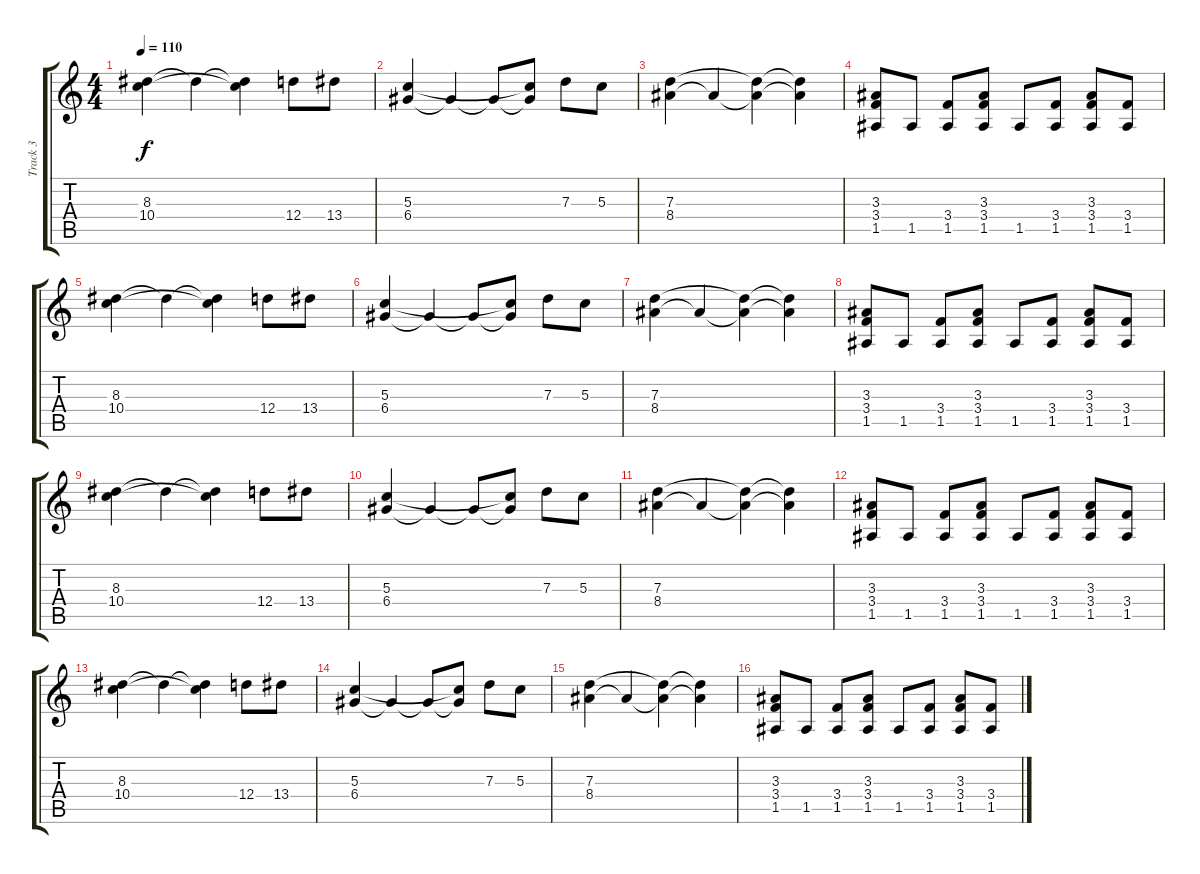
\track ("Track 3" "Track 3") {instrument distortionguitar}
\staff {score tabs}
\tuning (E4 B3 G3 D3 A2 E2) {hide}
\ts (4 4)
\tempo 110
\clef g2
\ks c
(8.3 10.4).4{dy f} 8.3{t}.4 (8.3{t} 10.4{t}).4 12.4.8 13.4.8 |
(5.3 6.4).4 6.4{t}.4 6.4{t}.8 (5.3{t} 6.4{t}).8 7.3.8 5.3.8 |
(7.3 8.4).4 8.4{t}.4 (7.3{t} 8.4{t}).4 (7.3{t} 8.4{t}).4 |
(3.3 3.4 1.5).8 1.5.8 (3.4 1.5).8 (3.3 3.4 1.5).8 1.5.8 (3.4 1.5).8 (3.3 3.4 1.5).8 (3.4 1.5).8 |
(8.3 10.4).4 8.3{t}.4 (8.3{t} 10.4{t}).4 12.4.8 13.4.8 |
(5.3 6.4).4 6.4{t}.4 6.4{t}.8 (5.3{t} 6.4{t}).8 7.3.8 5.3.8 |
(7.3 8.4).4 8.4{t}.4 (7.3{t} 8.4{t}).4 (7.3{t} 8.4{t}).4 |
(3.3 3.4 1.5).8 1.5.8 (3.4 1.5).8 (3.3 3.4 1.5).8 1.5.8 (3.4 1.5).8 (3.3 3.4 1.5).8 (3.4 1.5).8 |
(8.3 10.4).4 8.3{t}.4 (8.3{t} 10.4{t}).4 12.4.8 13.4.8 |
(5.3 6.4).4 6.4{t}.4 6.4{t}.8 (5.3{t} 6.4{t}).8 7.3.8 5.3.8 |
(7.3 8.4).4 8.4{t}.4 (7.3{t} 8.4{t}).4 (7.3{t} 8.4{t}).4 |
(3.3 3.4 1.5).8 1.5.8 (3.4 1.5).8 (3.3 3.4 1.5).8 1.5.8 (3.4 1.5).8 (3.3 3.4 1.5).8 (3.4 1.5).8 |
(8.3 10.4).4 8.3{t}.4 (8.3{t} 10.4{t}).4 12.4.8 13.4.8 |
(5.3 6.4).4 6.4{t}.4 6.4{t}.8 (5.3{t} 6.4{t}).8 7.3.8 5.3.8 |
(7.3 8.4).4 8.4{t}.4 (7.3{t} 8.4{t}).4 (7.3{t} 8.4{t}).4 |
(3.3 3.4 1.5).8 1.5.8 (3.4 1.5).8 (3.3 3.4 1.5).8 1.5.8 (3.4 1.5).8 (3.3 3.4 1.5).8 (3.4 1.5).8
